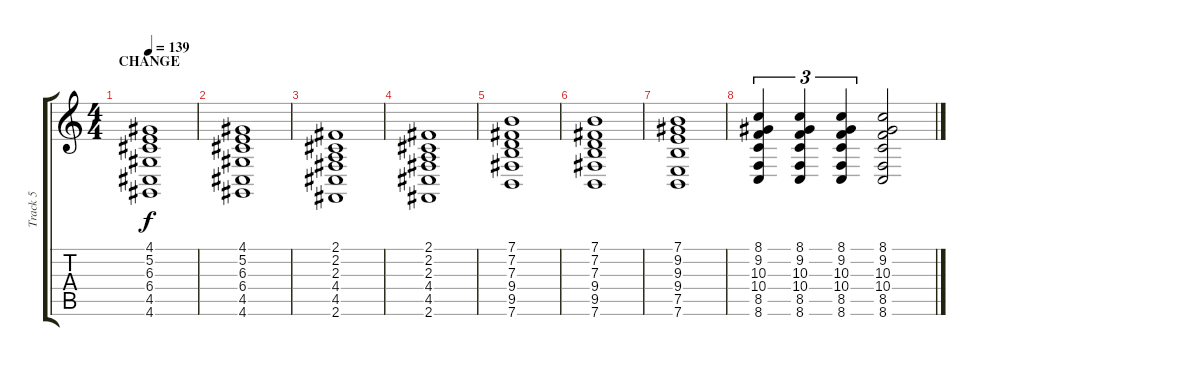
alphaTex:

\track ("Track 5" "Track 5") {instrument synthstrings1}
\staff {score tabs}
\tuning (E4 B3 G3 D3 A2 E2) {hide}
\ts (4 4)
\section ("" "CHANGE")
\tempo 139
\clef g2
\ks c
(4.1 5.2 6.3 6.4 4.5 4.6).1{dy f} |
(4.1 5.2 6.3 6.4 4.5 4.6).1 |
(2.1 2.2 2.3 4.4 4.5 2.6).1 |
(2.1 2.2 2.3 4.4 4.5 2.6).1 |
(7.1 7.2 7.3 9.4 9.5 7.6).1 |
(7.1 7.2 7.3 9.4 9.5 7.6).1 |
(7.1 9.2 9.3 9.4 7.5 7.6).1 |
(8.1 9.2 10.3 10.4 8.5 8.6).4{tu (3 2)} (8.1 9.2 10.3 10.4 8.5 8.6).4{tu (3 2)} (8.1 9.2 10.3 10.4 8.5 8.6).4{tu (3 2)} (8.1 9.2 10.3 10.4 8.5 8.6).2
